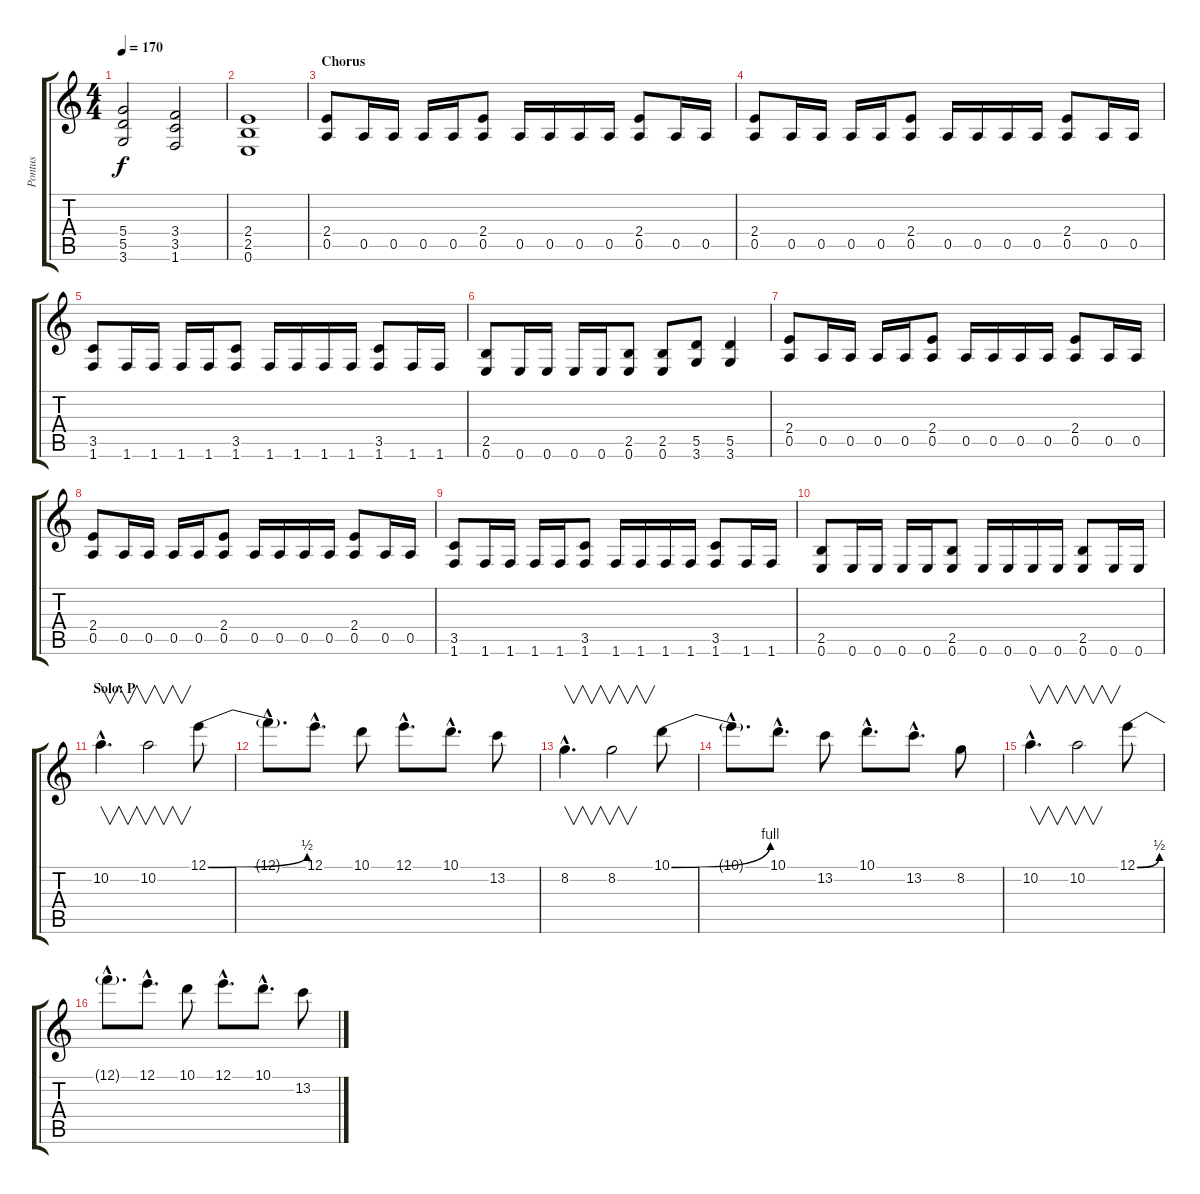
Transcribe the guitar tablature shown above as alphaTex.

\track ("Pontus" "Pontus") {instrument distortionguitar}
\staff {score tabs}
\tuning (E4 B3 G3 D3 A2 E2) {hide}
\ts (4 4)
\tempo 170
\clef g2
\ks c
(5.4 5.5 3.6).2{dy f} (3.4 3.5 1.6).2 |
(2.4 2.5 0.6).1 |
\section ("" "Chorus")
(2.4 0.5).8 0.5.16 0.5.16 0.5.16 0.5.16 (2.4 0.5).8 0.5.16 0.5.16 0.5.16 0.5.16 (2.4 0.5).8 0.5.16 0.5.16 |
(2.4 0.5).8 0.5.16 0.5.16 0.5.16 0.5.16 (2.4 0.5).8 0.5.16 0.5.16 0.5.16 0.5.16 (2.4 0.5).8 0.5.16 0.5.16 |
(3.5 1.6).8 1.6.16 1.6.16 1.6.16 1.6.16 (3.5 1.6).8 1.6.16 1.6.16 1.6.16 1.6.16 (3.5 1.6).8 1.6.16 1.6.16 |
(2.5 0.6).8 0.6.16 0.6.16 0.6.16 0.6.16 (2.5 0.6).8 (2.5 0.6).8 (5.5 3.6).8 (5.5 3.6).4 |
(2.4 0.5).8 0.5.16 0.5.16 0.5.16 0.5.16 (2.4 0.5).8 0.5.16 0.5.16 0.5.16 0.5.16 (2.4 0.5).8 0.5.16 0.5.16 |
(2.4 0.5).8 0.5.16 0.5.16 0.5.16 0.5.16 (2.4 0.5).8 0.5.16 0.5.16 0.5.16 0.5.16 (2.4 0.5).8 0.5.16 0.5.16 |
(3.5 1.6).8 1.6.16 1.6.16 1.6.16 1.6.16 (3.5 1.6).8 1.6.16 1.6.16 1.6.16 1.6.16 (3.5 1.6).8 1.6.16 1.6.16 |
(2.5 0.6).8 0.6.16 0.6.16 0.6.16 0.6.16 (2.5 0.6).8 0.6.16 0.6.16 0.6.16 0.6.16 (2.5 0.6).8 0.6.16 0.6.16 |
\section ("" "Solo: P")
10.2{hac}.4{v d} 10.2.2{v} 12.1{be (bend 0 0 60 2)}.8 |
12.1{hac t}.8{d} 12.1{hac}.8{d} 10.1.8 12.1{hac}.8{d} 10.1{hac}.8{d} 13.2.8 |
8.2{hac}.4{v d} 8.2.2{v} 10.1{be (bend 0 0 60 4)}.8 |
10.1{hac t}.8{d} 10.1{hac}.8{d} 13.2.8 10.1{hac}.8{d} 13.2{hac}.8{d} 8.2.8 |
10.2{hac}.4{v d} 10.2.2{v} 12.1{be (bend 0 0 60 2)}.8 |
12.1{hac t}.8{d} 12.1{hac}.8{d} 10.1.8 12.1{hac}.8{d} 10.1{hac}.8{d} 13.2.8
